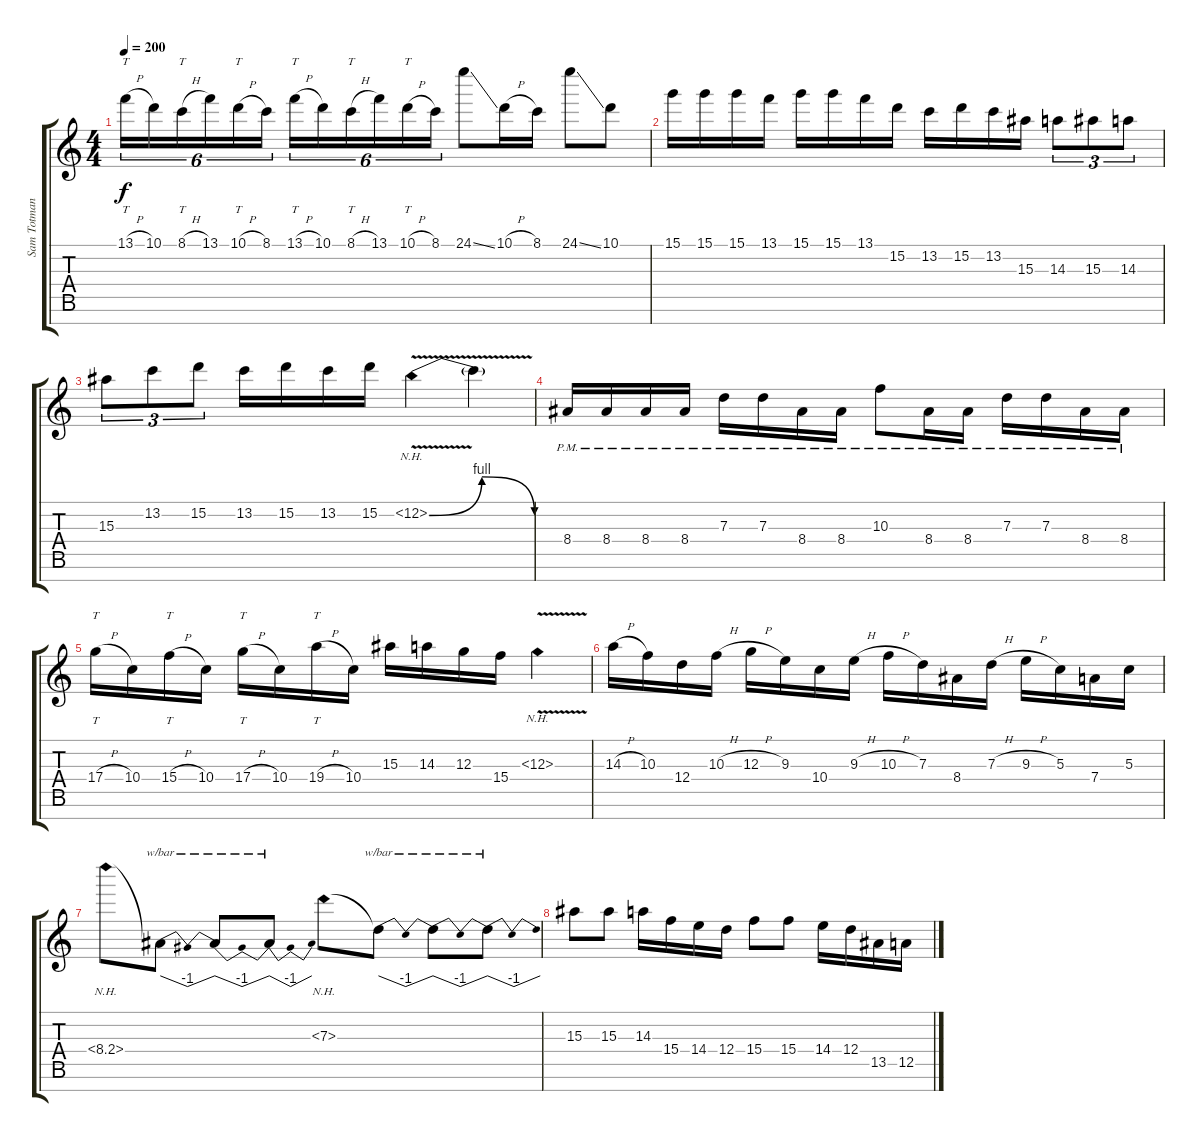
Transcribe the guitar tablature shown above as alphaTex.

\track ("Sam Totman | Overdub" "Sam Totman") {instrument overdrivenguitar}
\staff {score tabs}
\tuning (E4 B3 G3 D3 A2 E2 B1) {hide}
\ts (4 4)
\tempo 200
\clef g2
\ks c
13.1{h}.16{tt tu (6 4) dy f} 10.1.16{tu (6 4)} 8.1{h}.16{tt tu (6 4)} 13.1.16{tu (6 4)} 10.1{h}.16{tt tu (6 4)} 8.1.16{tu (6 4)} 13.1{h}.16{tt tu (6 4)} 10.1.16{tu (6 4)} 8.1{h}.16{tt tu (6 4)} 13.1.16{tu (6 4)} 10.1{h}.16{tt tu (6 4)} 8.1.16{tu (6 4)} 24.1{ss}.8 10.1{h}.16 8.1.16 24.1{ss}.8 10.1.8 |
15.1.16 15.1.16 15.1.16 13.1.16 15.1.16 15.1.16 13.1.16 15.2.16 13.2.16 15.2.16 13.2.16 15.3.16 14.3.8{tu (3 2)} 15.3.8{tu (3 2)} 14.3.8{tu (3 2)} |
15.3.8{tu (3 2)} 13.2.8{tu (3 2)} 15.2.8{tu (3 2)} 13.2.16 15.2.16 13.2.16 15.2.16 13.2{be (bendrelease 0 0 10 4 20 4 60 0) nh v}.4 13.2{t}.4 |
8.4{pm}.16 8.4{pm}.16 8.4{pm}.16 8.4{pm}.16 7.3{pm}.16 7.3{pm}.16 8.4{pm}.16 8.4{pm}.16 10.3{pm}.8 8.4{pm}.16 8.4{pm}.16 7.3{pm}.16 7.3{pm}.16 8.4{pm}.16 8.4{pm}.16 |
17.4{h}.16{tt} 10.4.16 15.4{h}.16{tt} 10.4.16 17.4{h}.16{tt} 10.4.16 19.4{h}.16{tt} 10.4.16 15.3.16 14.3.16 12.3.16 15.4.16 12.3{nh v}.4 |
14.3{h}.16 10.3.16 12.4.16 10.3{h}.16 12.3{h}.16 9.3.16 10.4.16 9.3{h}.16 10.3{h}.16 7.3.16 8.4.16 7.3{h}.16 9.3{h}.16 5.3.16 7.4.16 5.3.16 |
8.4{nh}.8 8.4{t}.8{tbe (dip default 0 0 30 -4 60 0)} 8.4{t}.8{tbe (dip default 0 0 30 -4 60 0)} 8.4{t}.8{tbe (dip default 0 0 30 -4 60 0)} 7.3{nh}.8 7.3{t}.8{tbe (dip default 0 0 30 -4 60 0)} 7.3{t}.8{tbe (dip default 0 0 30 -4 60 0)} 7.3{t}.8{tbe (dip default 0 0 30 -4 60 0)} |
15.3.8 15.3.8 14.3.16 15.4.16 14.4.16 12.4.16 15.4.8 15.4.8 14.4.16 12.4.16 13.5.16 12.5.16
